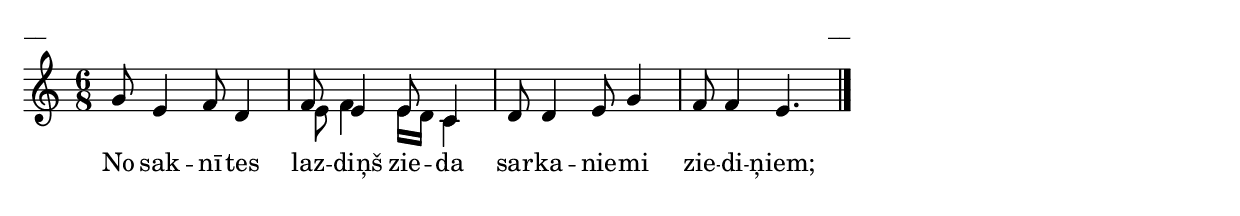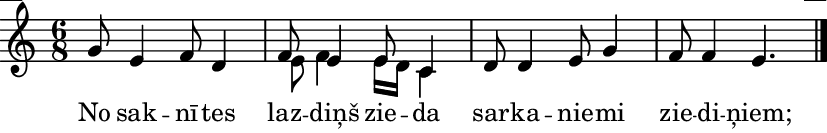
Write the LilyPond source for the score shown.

\version "2.13.18"
#(ly:set-option 'crop #t)
\paper {
line-width = 14\cm
left-margin = 0.4\cm
between-system-padding = 0.1\cm
between-system-space = 0.1\cm
}
% AALapas
% No saknītes lazdiņš zieda
\layout {
indent = #0
ragged-last = ##f
}


voiceA = \relative c' {
\clef "treble"
\key c \major
\time 6/8
g'8 e4 f8 d4 |
f8 e4 e8 c4 |
d8 d4 e8 g4 |
f8 f4 e4. |
\bar "|."
}


voiceB = \relative c' {
\clef "treble"
\key c \major
\time 6/8
s2. |
e8 f4 e16[ d] c4 | 
s2. |
s2. |
\bar "|."
}


lyricA = \lyricmode {
No sak -- nī -- tes laz -- diņš zie -- da sar -- ka -- nie -- mi zie -- di -- ņiem; 
}




fullScore = <<
\new Staff {
<<
\new Voice = "voiceA" { \voiceOne \autoBeamOff \voiceA }
\new Voice = "voiceB" { \voiceTwo \autoBeamOff \voiceB }
\new Lyrics \lyricsto "voiceA" \lyricA
>>
}
>>



\score {
\fullScore
\header { piece = "__" opus = "__" }
}
\markup { \with-color #(x11-color 'white) \sans \smaller "__" }
\score {
\unfoldRepeats
\fullScore
\midi {
\context { \Staff \remove "Staff_performer" }
\context { \Voice \consists "Staff_performer" }
}
}


